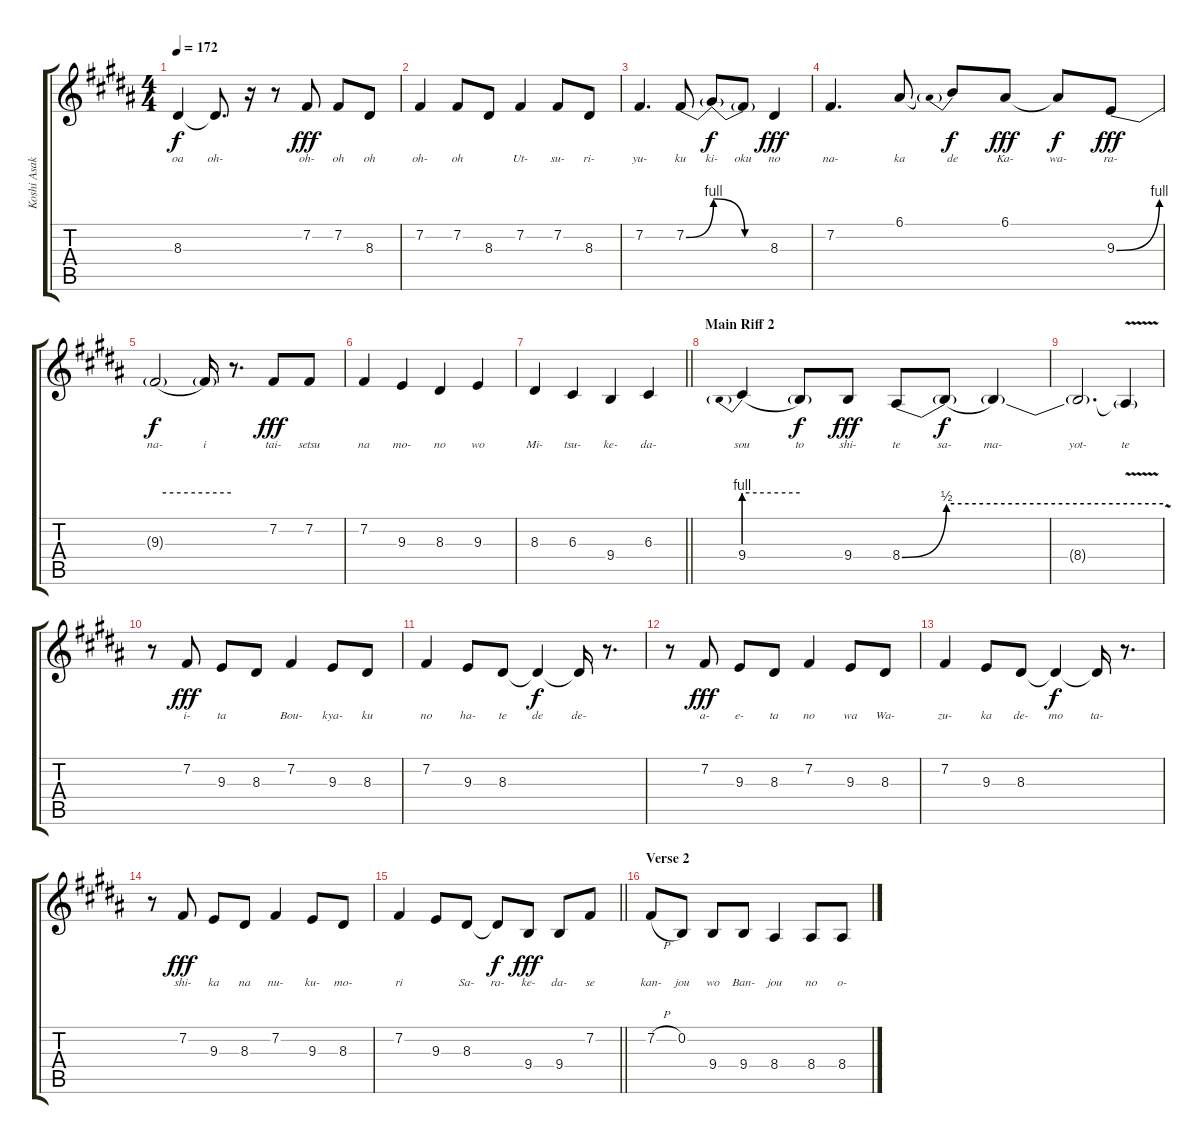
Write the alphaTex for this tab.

\track ("Koshi Asakawa - Lead Vocals" "Koshi Asak") {instrument lead2sawtooth}
\staff {score tabs}
\tuning (E4 B3 G3 D3 A2 E2) {hide}
\ts (4 4)
\tempo 172
\clef g2
\ks b
8.3{t}.4{lyrics (0 "oa") lyrics (1 "") lyrics (2 "") lyrics (3 "") lyrics (4 "") dy f} 8.3{t}.8{d lyrics (0 "oh-") lyrics (1 "") lyrics (2 "") lyrics (3 "") lyrics (4 "")} r.16 r.8 7.2.8{lyrics (0 "oh-") lyrics (1 "") lyrics (2 "") lyrics (3 "") lyrics (4 "") dy fff} 7.2.8{lyrics (0 "oh") lyrics (1 "") lyrics (2 "") lyrics (3 "") lyrics (4 "")} 8.3.8{lyrics (0 "oh") lyrics (1 "") lyrics (2 "") lyrics (3 "") lyrics (4 "")} |
7.2.4{lyrics (0 "oh-") lyrics (1 "") lyrics (2 "") lyrics (3 "") lyrics (4 "")} 7.2.8{lyrics (0 "oh") lyrics (1 "") lyrics (2 "") lyrics (3 "") lyrics (4 "")} 8.3.8{lyrics (0 "") lyrics (1 "") lyrics (2 "") lyrics (3 "") lyrics (4 "")} 7.2.4{lyrics (0 "Ut-") lyrics (1 "") lyrics (2 "") lyrics (3 "") lyrics (4 "")} 7.2.8{lyrics (0 "su-") lyrics (1 "") lyrics (2 "") lyrics (3 "") lyrics (4 "")} 8.3.8{lyrics (0 "ri-") lyrics (1 "") lyrics (2 "") lyrics (3 "") lyrics (4 "")} |
7.2.4{d lyrics (0 "yu-") lyrics (1 "") lyrics (2 "") lyrics (3 "") lyrics (4 "")} 7.2{be (bend 0 0 60 4)}.8{lyrics (0 "ku") lyrics (1 "") lyrics (2 "") lyrics (3 "") lyrics (4 "")} 7.2{be (release 0 4 60 0) t}.8{lyrics (0 "ki-") lyrics (1 "") lyrics (2 "") lyrics (3 "") lyrics (4 "") dy f} 7.2{be (hold 0 0 60 0) t}.8{lyrics (0 "oku") lyrics (1 "") lyrics (2 "") lyrics (3 "") lyrics (4 "")} 8.3.4{lyrics (0 "no") lyrics (1 "") lyrics (2 "") lyrics (3 "") lyrics (4 "") dy fff} |
7.2.4{d lyrics (0 "na-") lyrics (1 "") lyrics (2 "") lyrics (3 "") lyrics (4 "")} 6.1.8{lyrics (0 "ka") lyrics (1 "") lyrics (2 "") lyrics (3 "") lyrics (4 "")} 6.1{be (prebend 0 2 60 2) t}.8{lyrics (0 "de") lyrics (1 "") lyrics (2 "") lyrics (3 "") lyrics (4 "") dy f} 6.1.8{lyrics (0 "Ka-") lyrics (1 "") lyrics (2 "") lyrics (3 "") lyrics (4 "") dy fff} 6.1{t}.8{lyrics (0 "wa-") lyrics (1 "") lyrics (2 "") lyrics (3 "") lyrics (4 "") dy f} 9.3{be (bend 0 0 60 4)}.8{lyrics (0 "ra-") lyrics (1 "") lyrics (2 "") lyrics (3 "") lyrics (4 "") dy fff} |
9.3{be (hold 0 4 60 4) t}.2{lyrics (0 "na-") lyrics (1 "") lyrics (2 "") lyrics (3 "") lyrics (4 "") dy f} 9.3{t}.16{lyrics (0 "i") lyrics (1 "") lyrics (2 "") lyrics (3 "") lyrics (4 "")} r.8{d} 7.2.8{lyrics (0 "tai-") lyrics (1 "") lyrics (2 "") lyrics (3 "") lyrics (4 "") dy fff} 7.2.8{lyrics (0 "setsu") lyrics (1 "") lyrics (2 "") lyrics (3 "") lyrics (4 "")} |
7.2.4{lyrics (0 "na") lyrics (1 "") lyrics (2 "") lyrics (3 "") lyrics (4 "")} 9.3.4{lyrics (0 "mo-") lyrics (1 "") lyrics (2 "") lyrics (3 "") lyrics (4 "")} 8.3.4{lyrics (0 "no") lyrics (1 "") lyrics (2 "") lyrics (3 "") lyrics (4 "")} 9.3.4{lyrics (0 "wo") lyrics (1 "") lyrics (2 "") lyrics (3 "") lyrics (4 "")} |
\barLineRight lightlight
8.3.4{lyrics (0 "Mi-") lyrics (1 "") lyrics (2 "") lyrics (3 "") lyrics (4 "")} 6.3.4{lyrics (0 "tsu-") lyrics (1 "") lyrics (2 "") lyrics (3 "") lyrics (4 "")} 9.4.4{lyrics (0 "ke-") lyrics (1 "") lyrics (2 "") lyrics (3 "") lyrics (4 "")} 6.3.4{lyrics (0 "da-") lyrics (1 "") lyrics (2 "") lyrics (3 "") lyrics (4 "")} |
\section ("" "Main Riff 2")
9.4{be (prebend 0 4 60 4)}.4{lyrics (0 "sou") lyrics (1 "") lyrics (2 "") lyrics (3 "") lyrics (4 "")} 9.4{be (hold 0 0 60 0) t}.8{lyrics (0 "to") lyrics (1 "") lyrics (2 "") lyrics (3 "") lyrics (4 "") dy f} 9.4.8{lyrics (0 "shi-") lyrics (1 "") lyrics (2 "") lyrics (3 "") lyrics (4 "") dy fff} 8.4{be (bend 0 0 60 2)}.8{lyrics (0 "te") lyrics (1 "") lyrics (2 "") lyrics (3 "") lyrics (4 "")} 8.4{be (hold 0 2 60 2) t}.8{lyrics (0 "sa-") lyrics (1 "") lyrics (2 "") lyrics (3 "") lyrics (4 "") dy f} 8.4{t}.4{lyrics (0 "ma-") lyrics (1 "") lyrics (2 "") lyrics (3 "") lyrics (4 "")} |
8.4{t}.2{d lyrics (0 "yot-") lyrics (1 "") lyrics (2 "") lyrics (3 "") lyrics (4 "")} 8.4{v t}.4{lyrics (0 "te") lyrics (1 "") lyrics (2 "") lyrics (3 "") lyrics (4 "")} |
r.8 7.2.8{lyrics (0 "i-") lyrics (1 "") lyrics (2 "") lyrics (3 "") lyrics (4 "") dy fff} 9.3.8{lyrics (0 "ta") lyrics (1 "") lyrics (2 "") lyrics (3 "") lyrics (4 "")} 8.3.8{lyrics (0 "") lyrics (1 "") lyrics (2 "") lyrics (3 "") lyrics (4 "")} 7.2.4{lyrics (0 "Bou-") lyrics (1 "") lyrics (2 "") lyrics (3 "") lyrics (4 "")} 9.3.8{lyrics (0 "kya-") lyrics (1 "") lyrics (2 "") lyrics (3 "") lyrics (4 "")} 8.3.8{lyrics (0 "ku") lyrics (1 "") lyrics (2 "") lyrics (3 "") lyrics (4 "")} |
7.2.4{lyrics (0 "no") lyrics (1 "") lyrics (2 "") lyrics (3 "") lyrics (4 "")} 9.3.8{lyrics (0 "ha-") lyrics (1 "") lyrics (2 "") lyrics (3 "") lyrics (4 "")} 8.3.8{lyrics (0 "te") lyrics (1 "") lyrics (2 "") lyrics (3 "") lyrics (4 "")} 8.3{t}.4{lyrics (0 "de") lyrics (1 "") lyrics (2 "") lyrics (3 "") lyrics (4 "") dy f} 8.3{t}.16{lyrics (0 "de-") lyrics (1 "") lyrics (2 "") lyrics (3 "") lyrics (4 "")} r.8{d} |
r.8 7.2.8{lyrics (0 "a-") lyrics (1 "") lyrics (2 "") lyrics (3 "") lyrics (4 "") dy fff} 9.3.8{lyrics (0 "e-") lyrics (1 "") lyrics (2 "") lyrics (3 "") lyrics (4 "")} 8.3.8{lyrics (0 "ta") lyrics (1 "") lyrics (2 "") lyrics (3 "") lyrics (4 "")} 7.2.4{lyrics (0 "no") lyrics (1 "") lyrics (2 "") lyrics (3 "") lyrics (4 "")} 9.3.8{lyrics (0 "wa") lyrics (1 "") lyrics (2 "") lyrics (3 "") lyrics (4 "")} 8.3.8{lyrics (0 "Wa-") lyrics (1 "") lyrics (2 "") lyrics (3 "") lyrics (4 "")} |
7.2.4{lyrics (0 "zu-") lyrics (1 "") lyrics (2 "") lyrics (3 "") lyrics (4 "")} 9.3.8{lyrics (0 "ka") lyrics (1 "") lyrics (2 "") lyrics (3 "") lyrics (4 "")} 8.3.8{lyrics (0 "de-") lyrics (1 "") lyrics (2 "") lyrics (3 "") lyrics (4 "")} 8.3{t}.4{lyrics (0 "mo") lyrics (1 "") lyrics (2 "") lyrics (3 "") lyrics (4 "") dy f} 8.3{t}.16{lyrics (0 "ta-") lyrics (1 "") lyrics (2 "") lyrics (3 "") lyrics (4 "")} r.8{d} |
r.8 7.2.8{lyrics (0 "shi-") lyrics (1 "") lyrics (2 "") lyrics (3 "") lyrics (4 "") dy fff} 9.3.8{lyrics (0 "ka") lyrics (1 "") lyrics (2 "") lyrics (3 "") lyrics (4 "")} 8.3.8{lyrics (0 "na") lyrics (1 "") lyrics (2 "") lyrics (3 "") lyrics (4 "")} 7.2.4{lyrics (0 "nu-") lyrics (1 "") lyrics (2 "") lyrics (3 "") lyrics (4 "")} 9.3.8{lyrics (0 "ku-") lyrics (1 "") lyrics (2 "") lyrics (3 "") lyrics (4 "")} 8.3.8{lyrics (0 "mo-") lyrics (1 "") lyrics (2 "") lyrics (3 "") lyrics (4 "")} |
\barLineRight lightlight
7.2.4{lyrics (0 "ri") lyrics (1 "") lyrics (2 "") lyrics (3 "") lyrics (4 "")} 9.3.8{lyrics (0 "") lyrics (1 "") lyrics (2 "") lyrics (3 "") lyrics (4 "")} 8.3.8{lyrics (0 "Sa-") lyrics (1 "") lyrics (2 "") lyrics (3 "") lyrics (4 "")} 8.3{t}.8{lyrics (0 "ra-") lyrics (1 "") lyrics (2 "") lyrics (3 "") lyrics (4 "") dy f} 9.4.8{lyrics (0 "ke-") lyrics (1 "") lyrics (2 "") lyrics (3 "") lyrics (4 "") dy fff} 9.4.8{lyrics (0 "da-") lyrics (1 "") lyrics (2 "") lyrics (3 "") lyrics (4 "")} 7.2.8{lyrics (0 "se") lyrics (1 "") lyrics (2 "") lyrics (3 "") lyrics (4 "")} |
\section ("" "Verse 2")
7.2{h}.8{lyrics (0 "kan-") lyrics (1 "") lyrics (2 "") lyrics (3 "") lyrics (4 "")} 0.2.8{lyrics (0 "jou") lyrics (1 "") lyrics (2 "") lyrics (3 "") lyrics (4 "")} 9.4.8{lyrics (0 "wo") lyrics (1 "") lyrics (2 "") lyrics (3 "") lyrics (4 "")} 9.4.8{lyrics (0 "Ban-") lyrics (1 "") lyrics (2 "") lyrics (3 "") lyrics (4 "")} 8.4.4{lyrics (0 "jou") lyrics (1 "") lyrics (2 "") lyrics (3 "") lyrics (4 "")} 8.4.8{lyrics (0 "no") lyrics (1 "") lyrics (2 "") lyrics (3 "") lyrics (4 "")} 8.4.8{lyrics (0 "o-") lyrics (1 "") lyrics (2 "") lyrics (3 "") lyrics (4 "")}
